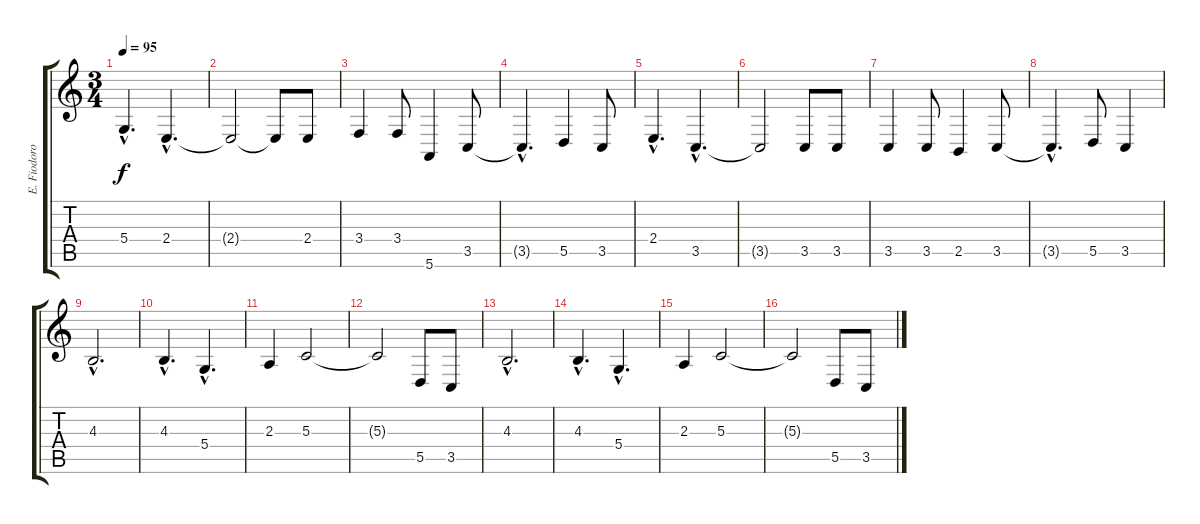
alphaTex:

\track ("E. Fiodorov - Vocals" "E. Fiodoro") {instrument sopranosax}
\staff {score tabs}
\tuning (E4 B3 G3 D3 A2 E2) {hide}
\ts (3 4)
\tempo 95
\clef g2
\ks c
5.4{hac}.4{d dy f} 2.4{hac}.4{d} |
2.4{t}.2 2.4{t}.8 2.4.8 |
3.4.4 3.4.8 5.6.4 3.5.8 |
3.5{hac t}.4{d} 5.5.4 3.5.8 |
2.4{hac}.4{d} 3.5{hac}.4{d} |
3.5{t}.2 3.5.8 3.5.8 |
3.5.4 3.5.8 2.5.4 3.5.8 |
3.5{hac t}.4{d} 5.5.8 3.5.4 |
4.3{hac}.2{d} |
4.3{hac}.4{d} 5.4{hac}.4{d} |
2.3.4 5.3.2 |
5.3{t}.2 5.5.8 3.5.8 |
4.3{hac}.2{d} |
4.3{hac}.4{d} 5.4{hac}.4{d} |
2.3.4 5.3.2 |
5.3{t}.2 5.5.8 3.5.8
